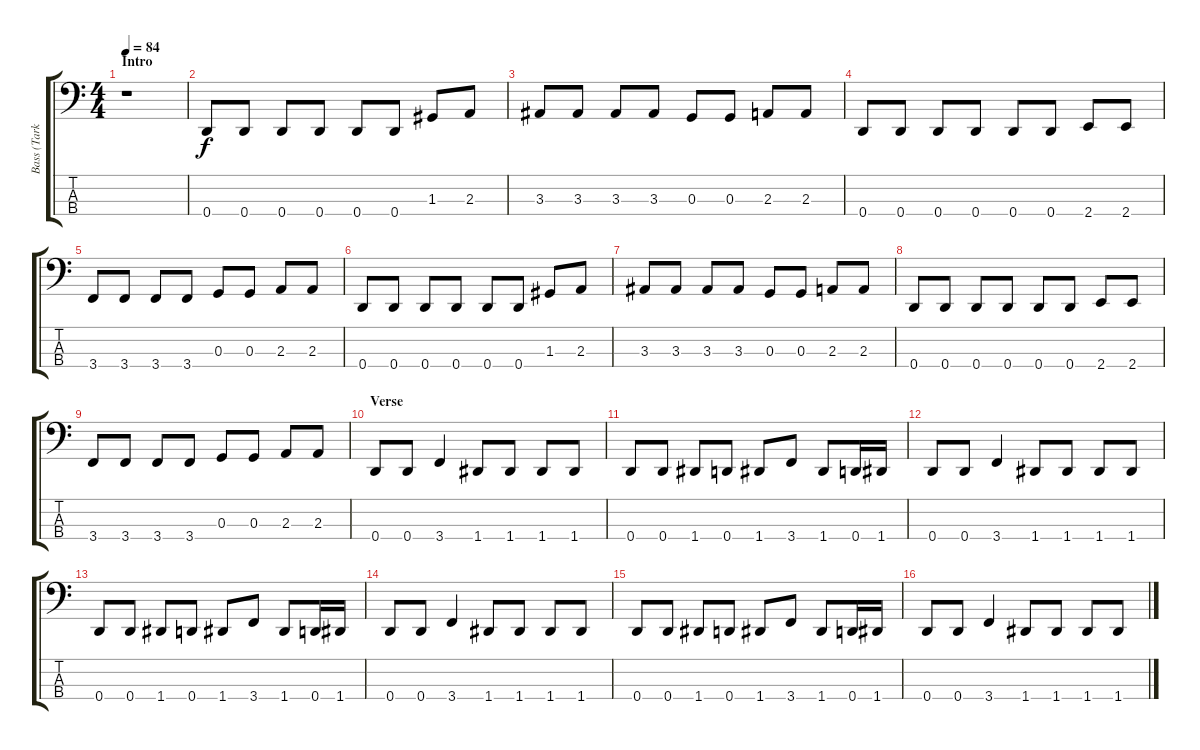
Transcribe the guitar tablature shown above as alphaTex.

\track ("Bass (Tarkan)" "Bass (Tark") {instrument electricbassfinger}
\staff {score tabs}
\tuning (F2 C2 G1 D1) {hide}
\ts (4 4)
\section ("" "Intro")
\tempo 84
\clef f4
\ks c
r.1{dy f instrument electricbassfinger} |
0.4.8 0.4.8 0.4.8 0.4.8 0.4.8 0.4.8 1.3.8 2.3.8 |
3.3.8 3.3.8 3.3.8 3.3.8 0.3.8 0.3.8 2.3.8 2.3.8 |
0.4.8 0.4.8 0.4.8 0.4.8 0.4.8 0.4.8 2.4.8 2.4.8 |
3.4.8 3.4.8 3.4.8 3.4.8 0.3.8 0.3.8 2.3.8 2.3.8 |
0.4.8 0.4.8 0.4.8 0.4.8 0.4.8 0.4.8 1.3.8 2.3.8 |
3.3.8 3.3.8 3.3.8 3.3.8 0.3.8 0.3.8 2.3.8 2.3.8 |
0.4.8 0.4.8 0.4.8 0.4.8 0.4.8 0.4.8 2.4.8 2.4.8 |
3.4.8 3.4.8 3.4.8 3.4.8 0.3.8 0.3.8 2.3.8 2.3.8 |
\section ("" "Verse")
0.4.8 0.4.8 3.4.4 1.4.8 1.4.8 1.4.8 1.4.8 |
0.4.8 0.4.8 1.4.8 0.4.8 1.4.8 3.4.8 1.4.8 0.4.16 1.4.16 |
0.4.8 0.4.8 3.4.4 1.4.8 1.4.8 1.4.8 1.4.8 |
0.4.8 0.4.8 1.4.8 0.4.8 1.4.8 3.4.8 1.4.8 0.4.16 1.4.16 |
0.4.8 0.4.8 3.4.4 1.4.8 1.4.8 1.4.8 1.4.8 |
0.4.8 0.4.8 1.4.8 0.4.8 1.4.8 3.4.8 1.4.8 0.4.16 1.4.16 |
0.4.8 0.4.8 3.4.4 1.4.8 1.4.8 1.4.8 1.4.8
